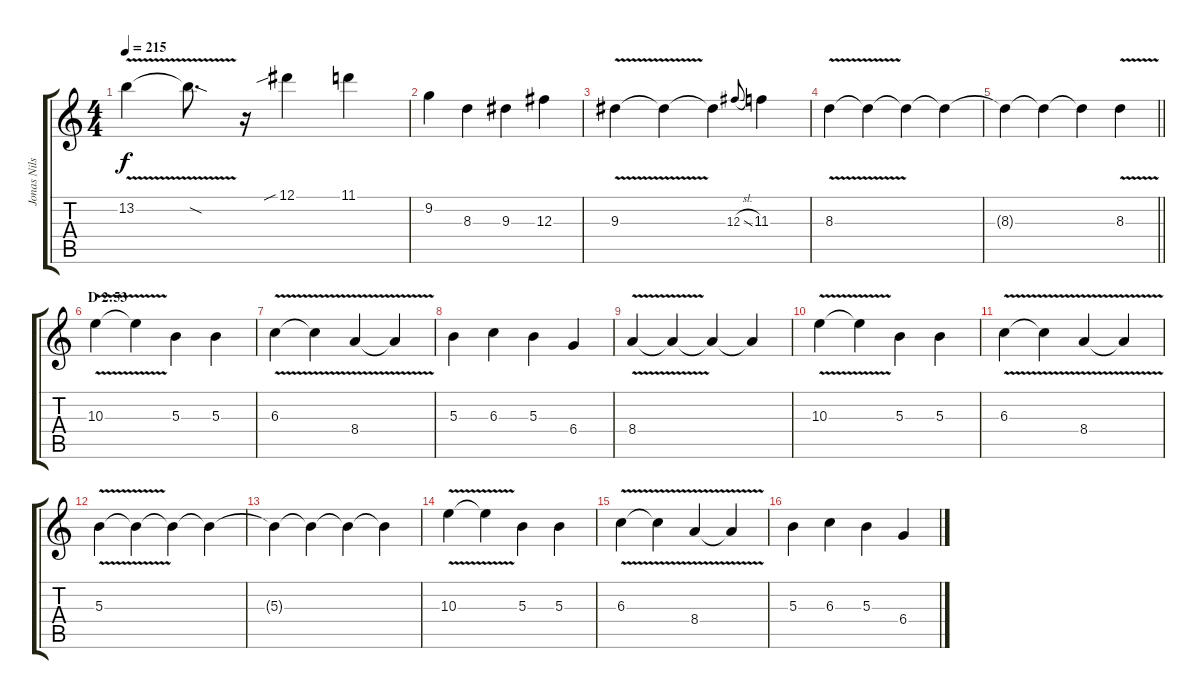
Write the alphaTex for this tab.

\track ("Jonas Nilsson       (Lead Guitar)" "Jonas Nils") {instrument distortionguitar}
\staff {score tabs}
\tuning (Eb4 Bb3 Gb3 Db3 Ab2 Eb2) {hide}
\ts (4 4)
\tempo 215
\clef g2
\ks c
13.2{v}.4{dy f} 13.2{sod t}.8{d} r.16 12.1{sib}.4 11.1.4 |
9.2.4 8.3.4 9.3.4 12.3.4 |
9.3{v}.4 9.3{t}.4 9.3{t}.4 12.3{sl}.8{gr onbeat} 11.3.4 |
8.3{v}.4 8.3{t}.4 8.3{t}.4 8.3{t}.4 |
\barLineRight lightlight
8.3{t}.4 8.3{t}.4 8.3{t}.4 8.3{v}.4 |
\section ("" "D 2:53")
10.3{v}.4 10.3{t}.4 5.3.4 5.3.4 |
6.3{v}.4 6.3{t}.4 8.4{v}.4 8.4{t}.4 |
5.3.4 6.3.4 5.3.4 6.4.4 |
8.4{v}.4 8.4{t}.4 8.4{t}.4 8.4{t}.4 |
10.3{v}.4 10.3{t}.4 5.3.4 5.3.4 |
6.3{v}.4 6.3{t}.4 8.4{v}.4 8.4{t}.4 |
5.3{v}.4 5.3{t}.4 5.3{t}.4 5.3{t}.4 |
5.3{t}.4 5.3{t}.4 5.3{t}.4 5.3{t}.4 |
10.3{v}.4 10.3{t}.4 5.3.4 5.3.4 |
6.3{v}.4 6.3{t}.4 8.4{v}.4 8.4{t}.4 |
5.3.4 6.3.4 5.3.4 6.4.4
